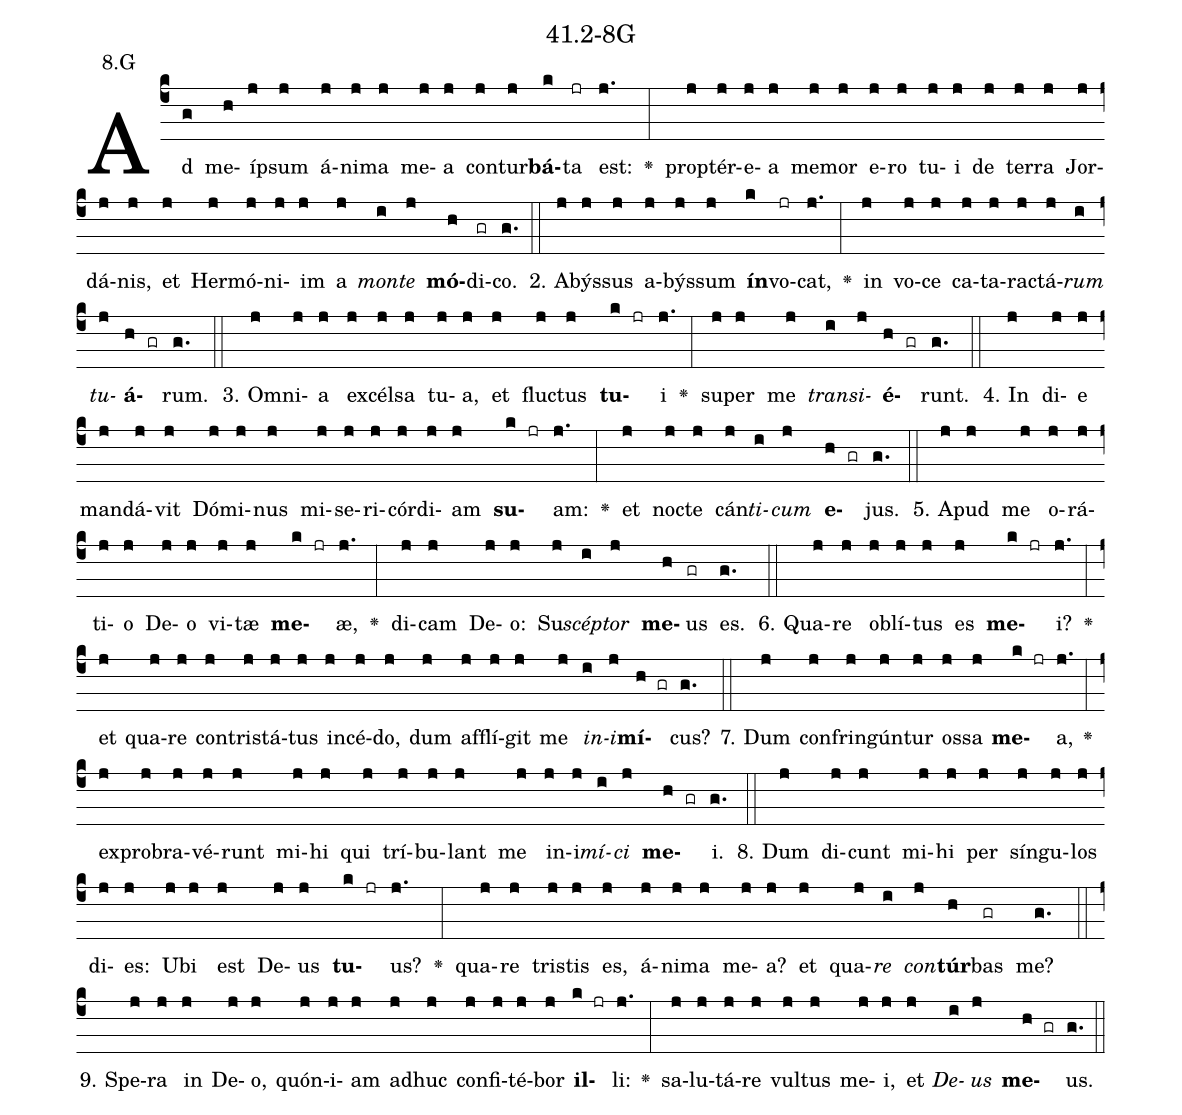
name: 41.2-8G;
annotation: 8.G;
%%
(c4)Ad(g) me(h)íp(j)sum(j) á(j)ni(j)ma(j) me(j)a(j) con(j)tur(j)<b>bá</b>(k)ta(jr) est:(j.) <v>\greheightstar</v>(:) prop(j)tér(j)e(j)a(j) me(j)mor(j) e(j)ro(j) tu(j)i(j) de(j) ter(j)ra(j) Jor(j)dá(j)nis,(j) et(j) Her(j)mó(j)ni(j)im(j) a(j) <i>mon</i>(i)<i>te</i>(j) <b>mó</b>(h)di(gr)co.(g.) (::)
2. A(j)býs(j)sus(j) a(j)býs(j)sum(j) <b>ín</b>(k)vo(jr)cat,(j.) <v>\greheightstar</v>(:) in(j) vo(j)ce(j) ca(j)ta(j)rac(j)tá(j)<i>rum</i>(i) <i>tu</i>(j)<b>á</b>(h gr)rum.(g.) (::)
3. Om(j)ni(j)a(j) ex(j)cél(j)sa(j) tu(j)a,(j) et(j) fluc(j)tus(j) <b>tu</b>(k jr)i(j.) <v>\greheightstar</v>(:) su(j)per(j) me(j) <i>trans</i>(i)<i>i</i>(j)<b>é</b>(h gr)runt.(g.) (::)
4. In(j) di(j)e(j) man(j)dá(j)vit(j) Dó(j)mi(j)nus(j) mi(j)se(j)ri(j)cór(j)di(j)am(j) <b>su</b>(k jr)am:(j.) <v>\greheightstar</v>(:) et(j) noc(j)te(j) cán(j)<i>ti</i>(i)<i>cum</i>(j) <b>e</b>(h gr)jus.(g.) (::)
5. A(j)pud(j) me(j) o(j)rá(j)ti(j)o(j) De(j)o(j) vi(j)tæ(j) <b>me</b>(k jr)æ,(j.) <v>\greheightstar</v>(:) di(j)cam(j) De(j)o:(j) Su(j)<i>scép</i>(i)<i>tor</i>(j) <b>me</b>(h)us(gr) es.(g.) (::)
6. Qua(j)re(j) ob(j)lí(j)tus(j) es(j) <b>me</b>(k jr)i?(j.) <v>\greheightstar</v>(:) et(j) qua(j)re(j) con(j)tris(j)tá(j)tus(j) in(j)cé(j)do,(j) dum(j) af(j)flí(j)git(j) me(j) <i>in</i>(i)<i>i</i>(j)<b>mí</b>(h gr)cus?(g.) (::)
7. Dum(j) con(j)frin(j)gún(j)tur(j) os(j)sa(j) <b>me</b>(k jr)a,(j.) <v>\greheightstar</v>(:) ex(j)pro(j)bra(j)vé(j)runt(j) mi(j)hi(j) qui(j) trí(j)bu(j)lant(j) me(j) in(j)i(j)<i>mí</i>(i)<i>ci</i>(j) <b>me</b>(h gr)i.(g.) (::)
8. Dum(j) di(j)cunt(j) mi(j)hi(j) per(j) sín(j)gu(j)los(j) di(j)es:(j) U(j)bi(j) est(j) De(j)us(j) <b>tu</b>(k jr)us?(j.) <v>\greheightstar</v>(:) qua(j)re(j) tris(j)tis(j) es,(j) á(j)ni(j)ma(j) me(j)a?(j) et(j) qua(j)<i>re</i>(i) <i>con</i>(j)<b>túr</b>(h)bas(gr) me?(g.) (::)
9. Spe(j)ra(j) in(j) De(j)o,(j) quón(j)i(j)am(j) ad(j)huc(j) con(j)fi(j)té(j)bor(j) <b>il</b>(k jr)li:(j.) <v>\greheightstar</v>(:) sa(j)lu(j)tá(j)re(j) vul(j)tus(j) me(j)i,(j) et(j) <i>De</i>(i)<i>us</i>(j) <b>me</b>(h gr)us.(g.) (::)
